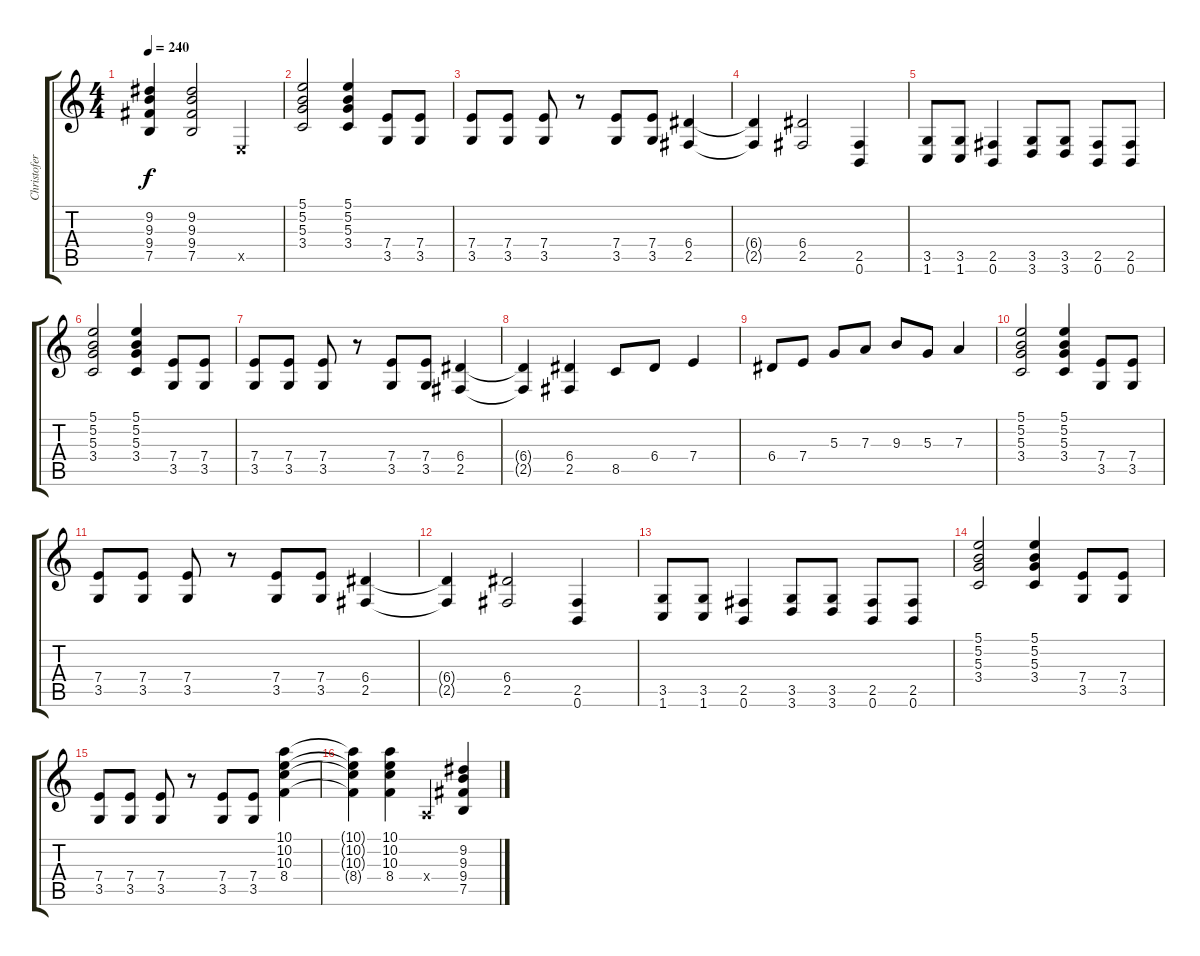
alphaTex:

\track ("Christofer" "Christofer") {instrument distortionguitar}
\staff {score tabs}
\tuning (B3 Gb3 D3 A2 E2 B1) {hide}
\ts (4 4)
\tempo 240
\clef g2
\ks c
(9.2{t} 9.3{t} 9.4{t} 7.5{t}).4{dy f} (9.2 9.3 9.4 7.5).2 0.5{x}.4 |
(5.1 5.2 5.3 3.4).2 (5.1 5.2 5.3 3.4).4 (7.4 3.5).8 (7.4 3.5).8 |
(7.4 3.5).8 (7.4 3.5).8 (7.4 3.5).8 r.8 (7.4 3.5).8 (7.4 3.5).8 (6.4 2.5).4 |
(6.4{t} 2.5{t}).4 (6.4 2.5).2 (2.5 0.6).4 |
(3.5 1.6).8 (3.5 1.6).8 (2.5 0.6).4 (3.5 3.6).8 (3.5 3.6).8 (2.5 0.6).8 (2.5 0.6).8 |
(5.1 5.2 5.3 3.4).2 (5.1 5.2 5.3 3.4).4 (7.4 3.5).8 (7.4 3.5).8 |
(7.4 3.5).8 (7.4 3.5).8 (7.4 3.5).8 r.8 (7.4 3.5).8 (7.4 3.5).8 (6.4 2.5).4 |
(6.4{t} 2.5{t}).4 (6.4 2.5).4 8.5.8 6.4.8 7.4.4 |
6.4.8 7.4.8 5.3.8 7.3.8 9.3.8 5.3.8 7.3.4 |
(5.1 5.2 5.3 3.4).2 (5.1 5.2 5.3 3.4).4 (7.4 3.5).8 (7.4 3.5).8 |
(7.4 3.5).8 (7.4 3.5).8 (7.4 3.5).8 r.8 (7.4 3.5).8 (7.4 3.5).8 (6.4 2.5).4 |
(6.4{t} 2.5{t}).4 (6.4 2.5).2 (2.5 0.6).4 |
(3.5 1.6).8 (3.5 1.6).8 (2.5 0.6).4 (3.5 3.6).8 (3.5 3.6).8 (2.5 0.6).8 (2.5 0.6).8 |
(5.1 5.2 5.3 3.4).2 (5.1 5.2 5.3 3.4).4 (7.4 3.5).8 (7.4 3.5).8 |
(7.4 3.5).8 (7.4 3.5).8 (7.4 3.5).8 r.8 (7.4 3.5).8 (7.4 3.5).8 (10.1 10.2 10.3 8.4).4 |
(10.1{t} 10.2{t} 10.3{t} 8.4{t}).4 (10.1 10.2 10.3 8.4).4 0.4{x}.4 (9.2 9.3 9.4 7.5).4
